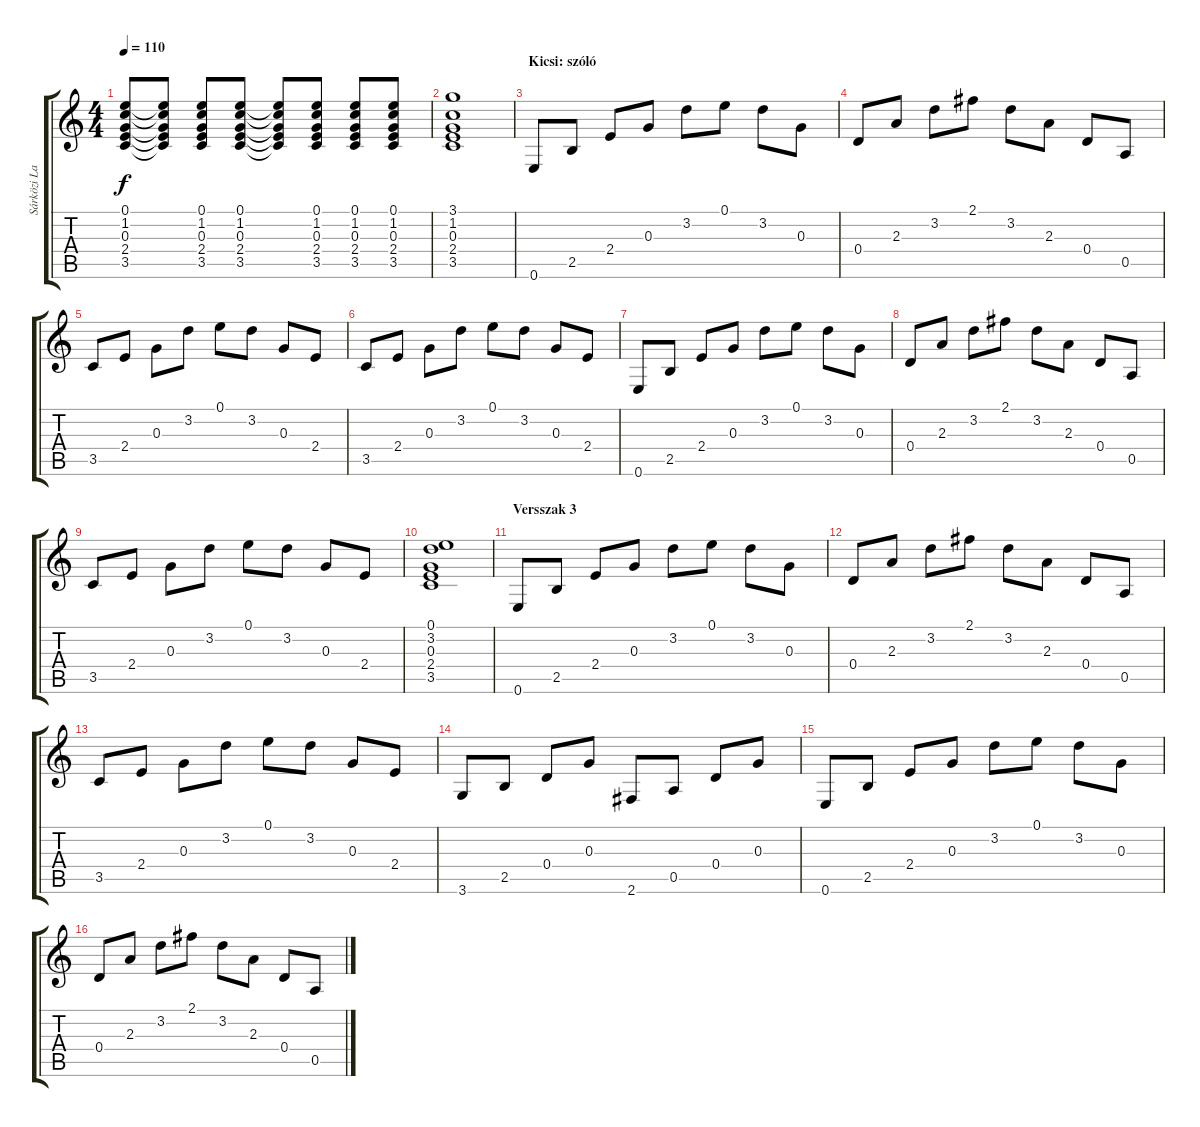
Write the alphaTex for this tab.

\track ("Sárközi Lajos" "Sárközi La") {instrument acousticguitarnylon}
\staff {score tabs}
\tuning (E4 B3 G3 D3 A2 E2) {hide}
\ts (4 4)
\tempo 110
\clef g2
\ks c
(0.1 1.2 0.3 2.4 3.5).8{dy f} (0.1{t} 1.2{t} 0.3{t} 2.4{t} 3.5{t}).8 (0.1 1.2 0.3 2.4 3.5).8 (0.1 1.2 0.3 2.4 3.5).8 (0.1{t} 1.2{t} 0.3{t} 2.4{t} 3.5{t}).8 (0.1 1.2 0.3 2.4 3.5).8 (0.1 1.2 0.3 2.4 3.5).8 (0.1 1.2 0.3 2.4 3.5).8 |
(3.1 1.2 0.3 2.4 3.5).1 |
\section ("" "Kicsi: szóló")
0.6.8 2.5.8 2.4.8 0.3.8 3.2.8 0.1.8 3.2.8 0.3.8 |
0.4.8 2.3.8 3.2.8 2.1.8 3.2.8 2.3.8 0.4.8 0.5.8 |
3.5.8 2.4.8 0.3.8 3.2.8 0.1.8 3.2.8 0.3.8 2.4.8 |
3.5.8 2.4.8 0.3.8 3.2.8 0.1.8 3.2.8 0.3.8 2.4.8 |
0.6.8 2.5.8 2.4.8 0.3.8 3.2.8 0.1.8 3.2.8 0.3.8 |
0.4.8 2.3.8 3.2.8 2.1.8 3.2.8 2.3.8 0.4.8 0.5.8 |
3.5.8 2.4.8 0.3.8 3.2.8 0.1.8 3.2.8 0.3.8 2.4.8 |
(0.1 3.2 0.3 2.4 3.5).1 |
\section ("" "Versszak 3")
0.6.8 2.5.8 2.4.8 0.3.8 3.2.8 0.1.8 3.2.8 0.3.8 |
0.4.8 2.3.8 3.2.8 2.1.8 3.2.8 2.3.8 0.4.8 0.5.8 |
3.5.8 2.4.8 0.3.8 3.2.8 0.1.8 3.2.8 0.3.8 2.4.8 |
3.6.8 2.5.8 0.4.8 0.3.8 2.6.8 0.5.8 0.4.8 0.3.8 |
0.6.8 2.5.8 2.4.8 0.3.8 3.2.8 0.1.8 3.2.8 0.3.8 |
0.4.8 2.3.8 3.2.8 2.1.8 3.2.8 2.3.8 0.4.8 0.5.8
